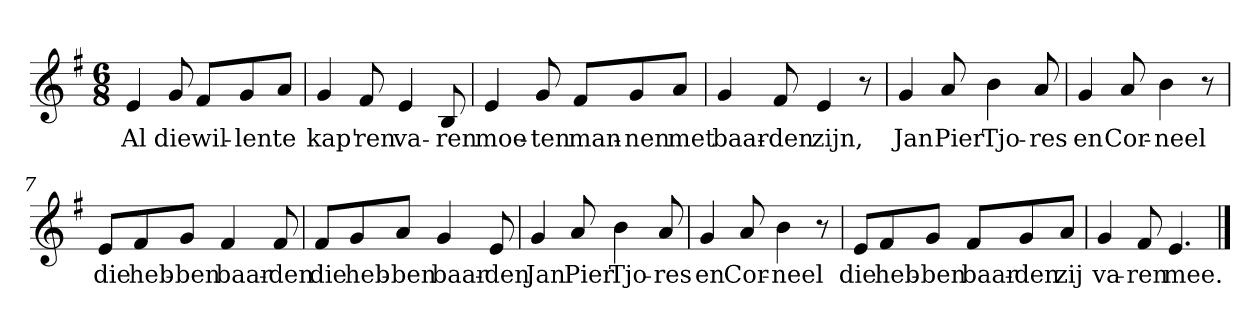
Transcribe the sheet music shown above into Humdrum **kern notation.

**kern	**text
*part1	*part1
*staff1	*staff1
*clefG2	*
*k[f#]	*
*e:	*
*M6/8	*
=1	=1
!	!LO:LY:b
4e	Al
!	!LO:LY:b
8g	die
!	!LO:LY:b
8f#L	wil-
!	!LO:LY:b
8g	-len
!	!LO:LY:b
8aJ	te
=2	=2
!	!LO:LY:b
4g	kap'
!	!LO:LY:b
8f#	ren
!	!LO:LY:b
4e	va-
!	!LO:LY:b
8B	-ren
=3	=3
!	!LO:LY:b
4e	moe-
!	!LO:LY:b
8g	-ten
!	!LO:LY:b
8f#L	man-
!	!LO:LY:b
8g	-nen
!	!LO:LY:b
8aJ	met
=4	=4
!	!LO:LY:b
4g	baar-
!	!LO:LY:b
8f#	-den
!	!LO:LY:b
4e	zijn,
8r	.
!!LO:LB:g=z
=5	=5
!	!LO:LY:b
4g	Jan
!	!LO:LY:b
8a	Pier
!	!LO:LY:b
4b	Tjo-
!	!LO:LY:b
8a	-res
=6	=6
!	!LO:LY:b
4g	en
!	!LO:LY:b
8a	Cor-
!	!LO:LY:b
4b	-neel
8r	.
=7	=7
!	!LO:LY:b
8eL	die
!	!LO:LY:b
8f#	heb-
!	!LO:LY:b
8gJ	-ben
!	!LO:LY:b
4f#	baar-
!	!LO:LY:b
8f#	-den
=8	=8
!	!LO:LY:b
8f#L	die
!	!LO:LY:b
8g	heb-
!	!LO:LY:b
8aJ	-ben
!	!LO:LY:b
4g	baar-
!	!LO:LY:b
8e	-den
!!LO:LB:g=z
=9	=9
!	!LO:LY:b
4g	Jan
!	!LO:LY:b
8a	Pier
!	!LO:LY:b
4b	Tjo-
!	!LO:LY:b
8a	-res
=10	=10
!	!LO:LY:b
4g	en
!	!LO:LY:b
8a	Cor-
!	!LO:LY:b
4b	-neel
8r	.
=11	=11
!	!LO:LY:b
8eL	die
!	!LO:LY:b
8f#	heb-
!	!LO:LY:b
8gJ	-ben
!	!LO:LY:b
8f#L	baar-
!	!LO:LY:b
8g	-den
!	!LO:LY:b
8aJ	zij
=12	=12
!	!LO:LY:b
4g	va-
!	!LO:LY:b
8f#	-ren
!	!LO:LY:b
4.e	mee.
==	==
*-	*-
